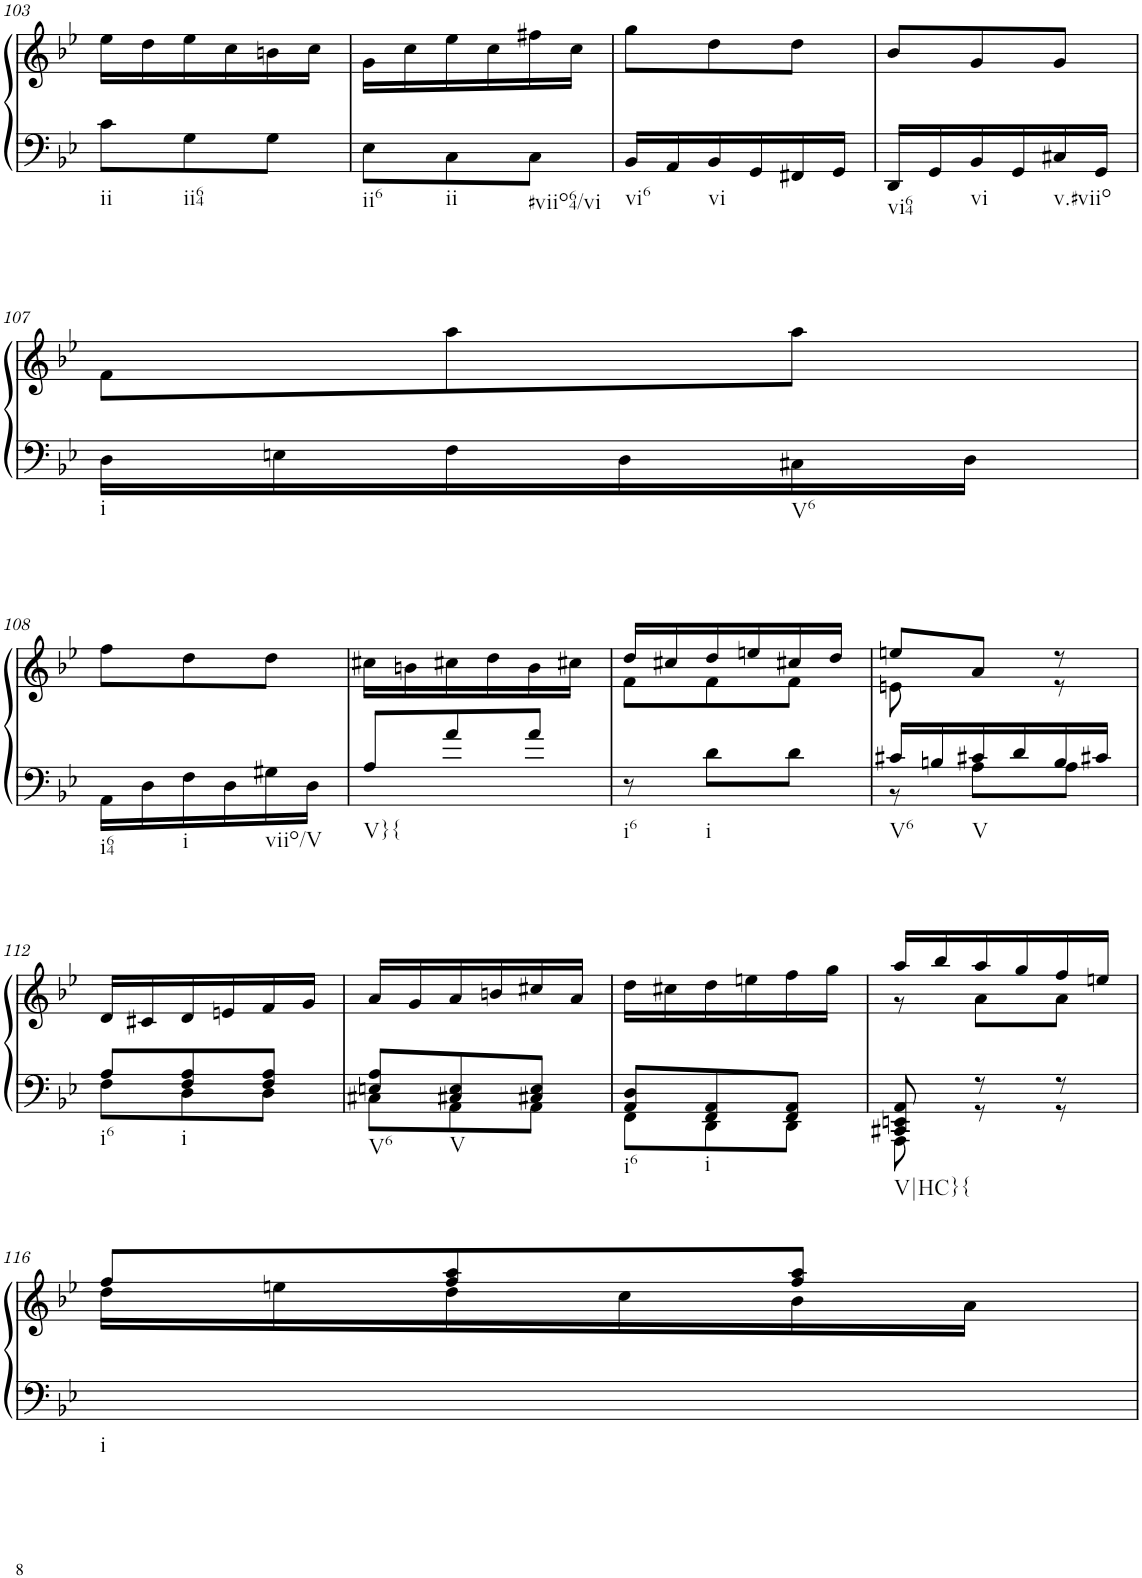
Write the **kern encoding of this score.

**kern	**kern
*part1	*part1
*staff2	*staff1
*I"unbenannt1	*
!!LO:PB:g=z
*clefF4	*clefG2
*k[b-e-]	*k[b-e-]
*M3/8	*M3/8
=103	=103
!LO:TX:b:t=ii	!
8c\L	16ee-\LL
.	16dd\
!LO:TX:b:t=ii64	!
8G\	16ee-\
.	16cc\
8G\J	16bn\
.	16cc\JJ
=104	=104
!LO:TX:b:t=ii6	!
8E-\L	16g\LL
.	16cc\
!LO:TX:b:t=ii	!
8C\	16ee-\
.	16cc\
!LO:TX:b:t=#viio64/vi	!
8C\J	16ff#X\
.	16cc\JJ
=105	=105
!LO:TX:b:t=vi6	!
16BB-/LL	8gg\L
16AA/	.
!LO:TX:b:t=vi	!
16BB-/	8dd\
16GG/	.
16FF#X/	8dd\J
16GG/JJ	.
=106	=106
!LO:TX:b:t=vi64	!
16DD/LL	8b-/L
16GG/	.
!LO:TX:b:t=vi	!
16BB-/	8g/
16GG/	.
!LO:TX:b:t=v.#viio	!
16C#X/	8g/J
16GG/JJ	.
!!LO:LB:g=z
=107	=107
!LO:TX:b:t=i	!
16D\LL	8f\L
16En\	.
16F\	8aa\
16D\	.
!LO:TX:b:t=V6	!
16C#X\	8aa\J
16D\JJ	.
!!LO:LB:g=z
=108	=108
!LO:TX:b:t=i64	!
16AA\LL	8ff\L
16D\	.
!LO:TX:b:t=i	!
16F\	8dd\
16D\	.
!LO:TX:b:t=viio/V	!
16G#X\	8dd\J
16D\JJ	.
=109	=109
!LO:TX:b:t=V}{	!
8A/L	16cc#X\LL
.	16bn\
8a/	16cc#X\
.	16dd\
8a/J	16b\
.	16cc#X\JJ
=110	=110
*	*^
!LO:TX:b:t=i6	!	!
8r	16dd/LL	8f\L
.	16cc#X/	.
!LO:TX:b:t=i	!	!
8d\L	16dd/	8f\
.	16een/	.
8d\J	16cc#X/	8f\J
.	16dd/JJ	.
=111	=111	=111
*^	*	*
!LO:TX:b:t=V6	!	!	!
16c#X/LL	8r	8een/L	8en\
16Bn/	.	.	.
!LO:TX:b:t=V	!	!	!
16c#X/	8A\L	8a/J	8ryy
16d/	.	.	.
16B/	8A\J	8r	8r
16c#X/JJ	.	.	.
*	*	*v	*v
!!LO:LB:g=z
=112	=112	=112
!LO:TX:b:t=i6	!	!
8A/L	8F\L	16d/LL
.	.	16c#X/
!LO:TX:b:t=i	!	!
8F/ 8A/	8D\	16d/
.	.	16en/
8F/ 8A/J	8D\J	16f/
.	.	16g/JJ
=113	=113	=113
!LO:TX:b:t=V6	!	!
8En/ 8A/L	8C#X\L	16a/LL
.	.	16g/
!LO:TX:b:t=V	!	!
8C#X/ 8E/	8AA\	16a/
.	.	16bn/
8C#X/ 8E/J	8AA\J	16cc#X/
.	.	16a/JJ
=114	=114	=114
!LO:TX:b:t=i6	!	!
8AA/ 8D/L	8FF\L	16dd\LL
.	.	16cc#X\
!LO:TX:b:t=i	!	!
8FF/ 8AA/	8DD\	16dd\
.	.	16een\
8FF/ 8AA/J	8DD\J	16ff\
.	.	16gg\JJ
=115	=115	=115
*	*	*^
!LO:TX:b:t=V|HC}{	!	!	!
8CC#X/ 8EEn/ 8AA/	8AAA\	16aa/LL	8r
.	.	16bb-/	.
8r	8r	16aa/	8a\L
.	.	16gg/	.
8r	8r	16ff/	8a\J
.	.	16een/JJ	.
*v	*v	*	*
!!LO:LB:g=z	!!
=116	=116	=116
!LO:TX:b:t=i	!	!
4.ryy	8ff/L	16dd\LL
.	.	16een\
.	8ff/ 8aa/	16dd\
.	.	16cc\
.	8ff/ 8aa/J	16b-\
.	.	16a\JJ
*	*v	*v
=	=
*-	*-
